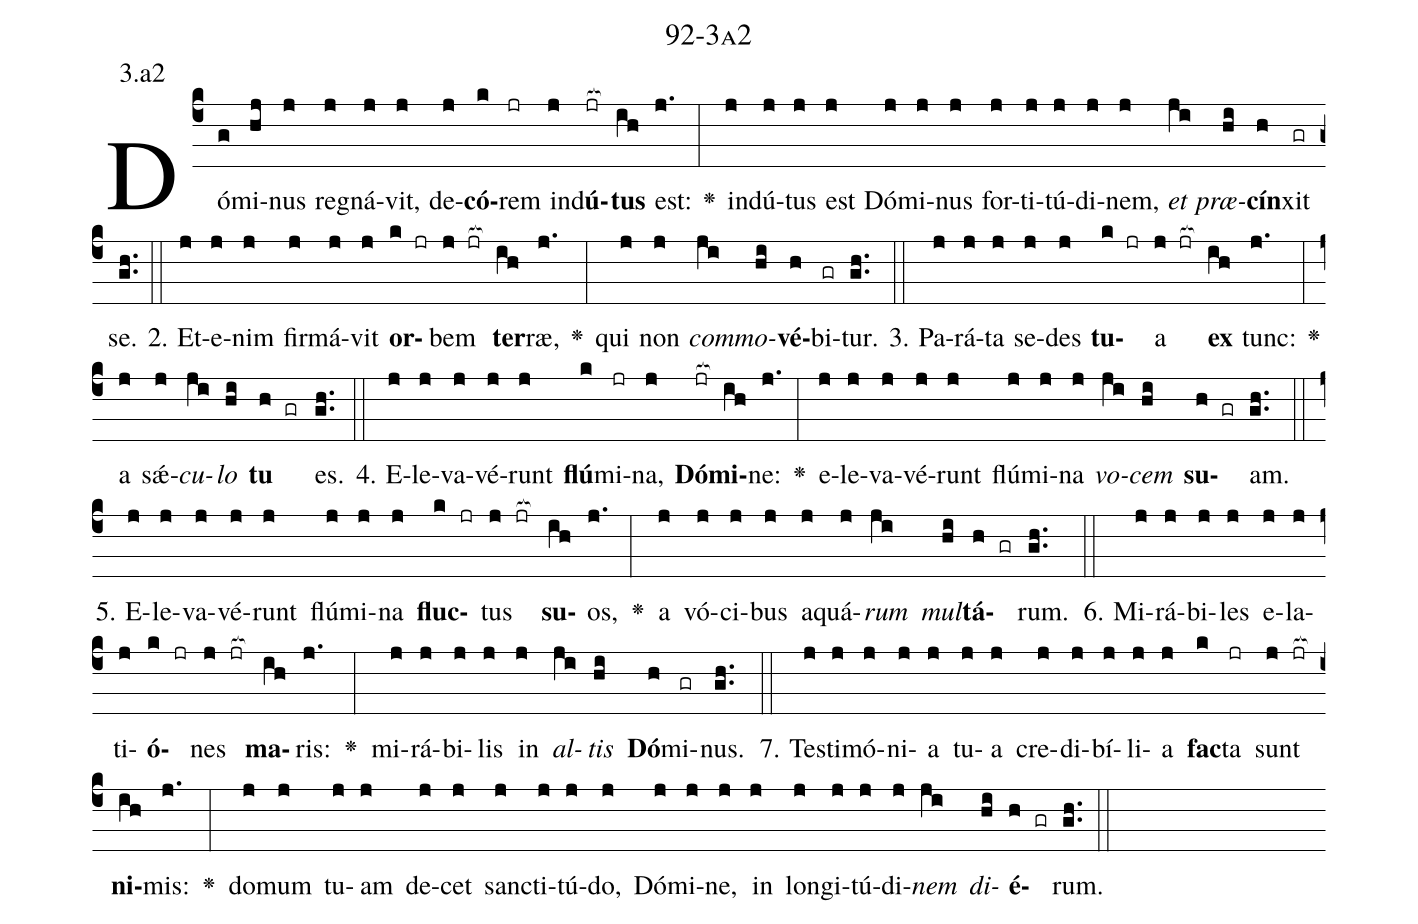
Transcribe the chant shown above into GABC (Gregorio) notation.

name: 92-3a2;
annotation: 3.a2;
%%
(c4)Dó(g)mi(hj)nus(j) re(j)gná(j)vit,(j) de(j)<b>có</b>(k)rem(jr) ind(j)<b>ú</b>(jr[ocb:1{])<b>tus</b>(ih[ocb:0}]) est:(j.) <v>\greheightstar</v>(:) ind(j)ú(j)tus(j) est(j) Dó(j)mi(j)nus(j) for(j)ti(j)tú(j)di(j)nem,(j) <i>et</i>(ji) <i>præ</i>(hi)<b>cín</b>(h)xit(gr) se.(gh..) (::)
2. Et(j)e(j)nim(j) fir(j)má(j)vit(j) <b>or</b>(k jr)bem(j jr[ocb:1{]) <b>ter</b>(ih[ocb:0}])ræ,(j.) <v>\greheightstar</v>(:) qui(j) non(j) <i>com</i>(ji)<i>mo</i>(hi)<b>vé</b>(h)bi(gr)tur.(gh..) (::)
3. Pa(j)rá(j)ta(j) se(j)des(j) <b>tu</b>(k jr)a(j jr[ocb:1{]) <b>ex</b>(ih[ocb:0}]) tunc:(j.) <v>\greheightstar</v>(:) a(j) sǽ(j)<i>cu</i>(ji)<i>lo</i>(hi) <b>tu</b>(h gr) es.(gh..) (::)
4. E(j)le(j)va(j)vé(j)runt(j) <b>flú</b>(k)mi(jr)na,(j) <b>Dó</b>(jr[ocb:1{])<b>mi</b>(ih[ocb:0}])ne:(j.) <v>\greheightstar</v>(:) e(j)le(j)va(j)vé(j)runt(j) flú(j)mi(j)na(j) <i>vo</i>(ji)<i>cem</i>(hi) <b>su</b>(h gr)am.(gh..) (::)
5. E(j)le(j)va(j)vé(j)runt(j) flú(j)mi(j)na(j) <b>fluc</b>(k jr)tus(j jr[ocb:1{]) <b>su</b>(ih[ocb:0}])os,(j.) <v>\greheightstar</v>(:) a(j) vó(j)ci(j)bus(j) a(j)quá(j)<i>rum</i>(ji) <i>mul</i>(hi)<b>tá</b>(h gr)rum.(gh..) (::)
6. Mi(j)rá(j)bi(j)les(j) e(j)la(j)ti(j)<b>ó</b>(k jr)nes(j jr[ocb:1{]) <b>ma</b>(ih[ocb:0}])ris:(j.) <v>\greheightstar</v>(:) mi(j)rá(j)bi(j)lis(j) in(j) <i>al</i>(ji)<i>tis</i>(hi) <b>Dó</b>(h)mi(gr)nus.(gh..) (::)
7. Tes(j)ti(j)mó(j)ni(j)a(j) tu(j)a(j) cre(j)di(j)bí(j)li(j)a(j) <b>fac</b>(k)ta(jr) sunt(j jr[ocb:1{]) <b>ni</b>(ih[ocb:0}])mis:(j.) <v>\greheightstar</v>(:) do(j)mum(j) tu(j)am(j) de(j)cet(j) sanc(j)ti(j)tú(j)do,(j) Dó(j)mi(j)ne,(j) in(j) lon(j)gi(j)tú(j)di(j)<i>nem</i>(ji) <i>di</i>(hi)<b>é</b>(h gr)rum.(gh..) (::)
